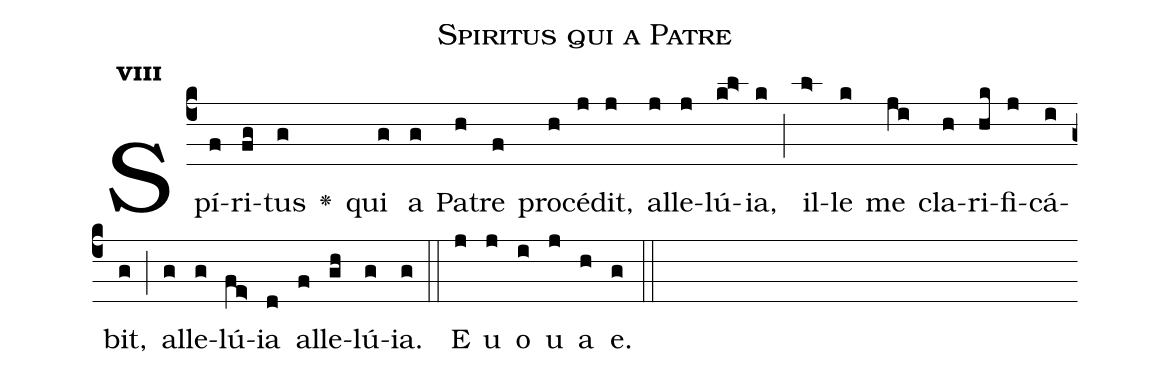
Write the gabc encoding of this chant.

name:Spiritus qui a Patre;
office-part:Antiphona;
mode:8;
%%
initial-style: 1;
name: Spiritus qui a Patre
book: Antiphonae & Responsoria/Tomus II, p. 261;
occasion: Dominica Pentecostes;
office-part: Vesperae I Ant 3;
user-notes: ;
commentary: ;
annotation: 8g;
centering-scheme: english;
fontsize: 12;
font: OFLSortsMillGoudy;
height: 11;
width: 4.5;
%%
(c4)Spí(f)ri(fg)tus(g) <v>\greheightstar</v>() qui(g) a(g) Pa(h)tre(f) pro(h)cé(j)dit,(j) al(j)le(j)lú(kl>)ia,(k) (;) il(l>)le(k) me(ji) cla(h)ri(hk)fi(j)cá(i)bit,(g) (;) al(g)le(g)lú(fe>)ia(d) al(f)le(gh)lú(g)ia.(g) (::)
E(j) u(j) o(i) u(j) a(h) e.(g) (::)
